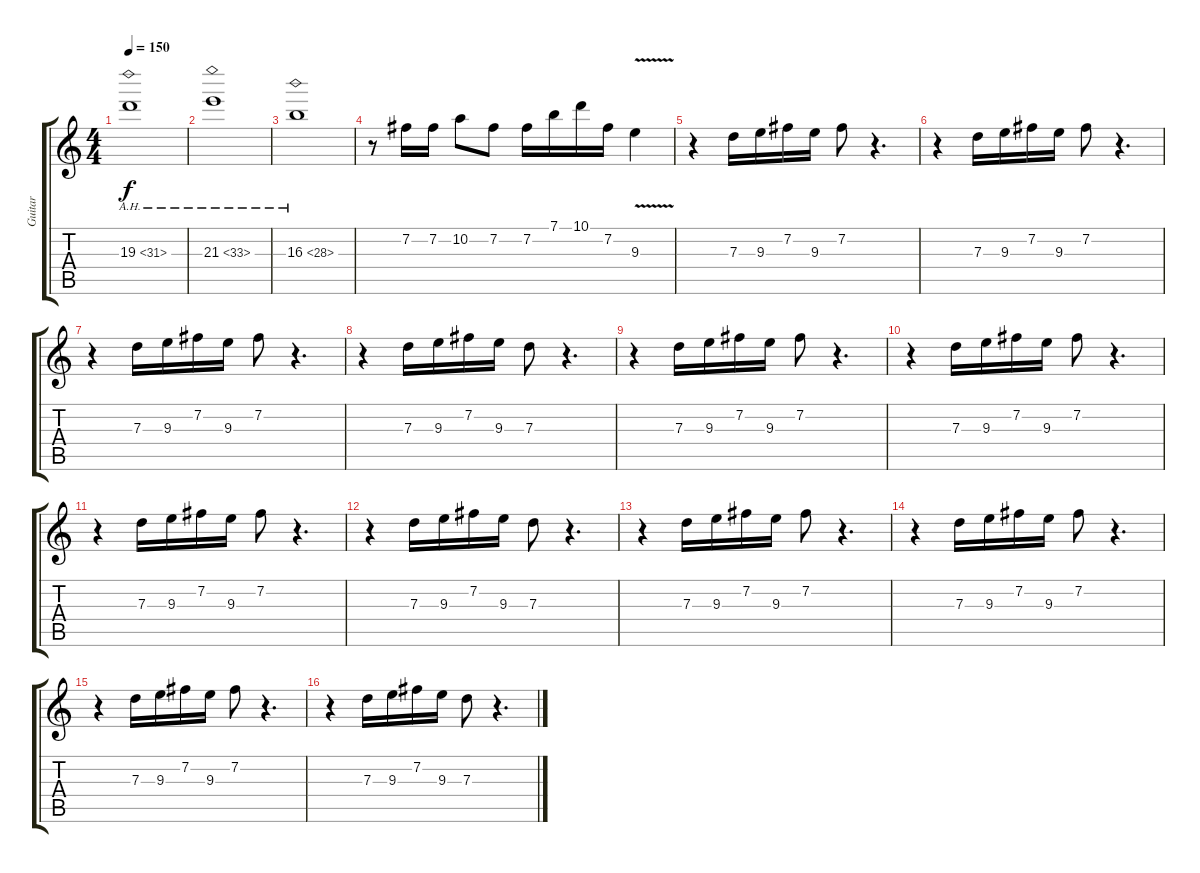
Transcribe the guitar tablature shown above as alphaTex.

\track ("Guitar" "Guitar") {instrument distortionguitar}
\staff {score tabs}
\tuning (E4 B3 G3 D3 A2 E2) {hide}
\ts (4 4)
\tempo 150
\clef g2
\ks c
19.3{ah 12}.1{dy f} |
21.3{ah 12}.1 |
16.3{ah 12}.1 |
r.8 7.2.16 7.2.16 10.2.8 7.2.8 7.2.16 7.1.16 10.1.16 7.2.16 9.3{v}.4 |
r.4 7.3.16 9.3.16 7.2.16 9.3.16 7.2.8 r.4{d} |
r.4 7.3.16 9.3.16 7.2.16 9.3.16 7.2.8 r.4{d} |
r.4 7.3.16 9.3.16 7.2.16 9.3.16 7.2.8 r.4{d} |
r.4 7.3.16 9.3.16 7.2.16 9.3.16 7.3.8 r.4{d} |
r.4 7.3.16 9.3.16 7.2.16 9.3.16 7.2.8 r.4{d} |
r.4 7.3.16 9.3.16 7.2.16 9.3.16 7.2.8 r.4{d} |
r.4 7.3.16 9.3.16 7.2.16 9.3.16 7.2.8 r.4{d} |
r.4 7.3.16 9.3.16 7.2.16 9.3.16 7.3.8 r.4{d} |
r.4 7.3.16 9.3.16 7.2.16 9.3.16 7.2.8 r.4{d} |
r.4 7.3.16 9.3.16 7.2.16 9.3.16 7.2.8 r.4{d} |
r.4 7.3.16 9.3.16 7.2.16 9.3.16 7.2.8 r.4{d} |
r.4 7.3.16 9.3.16 7.2.16 9.3.16 7.3.8 r.4{d}
